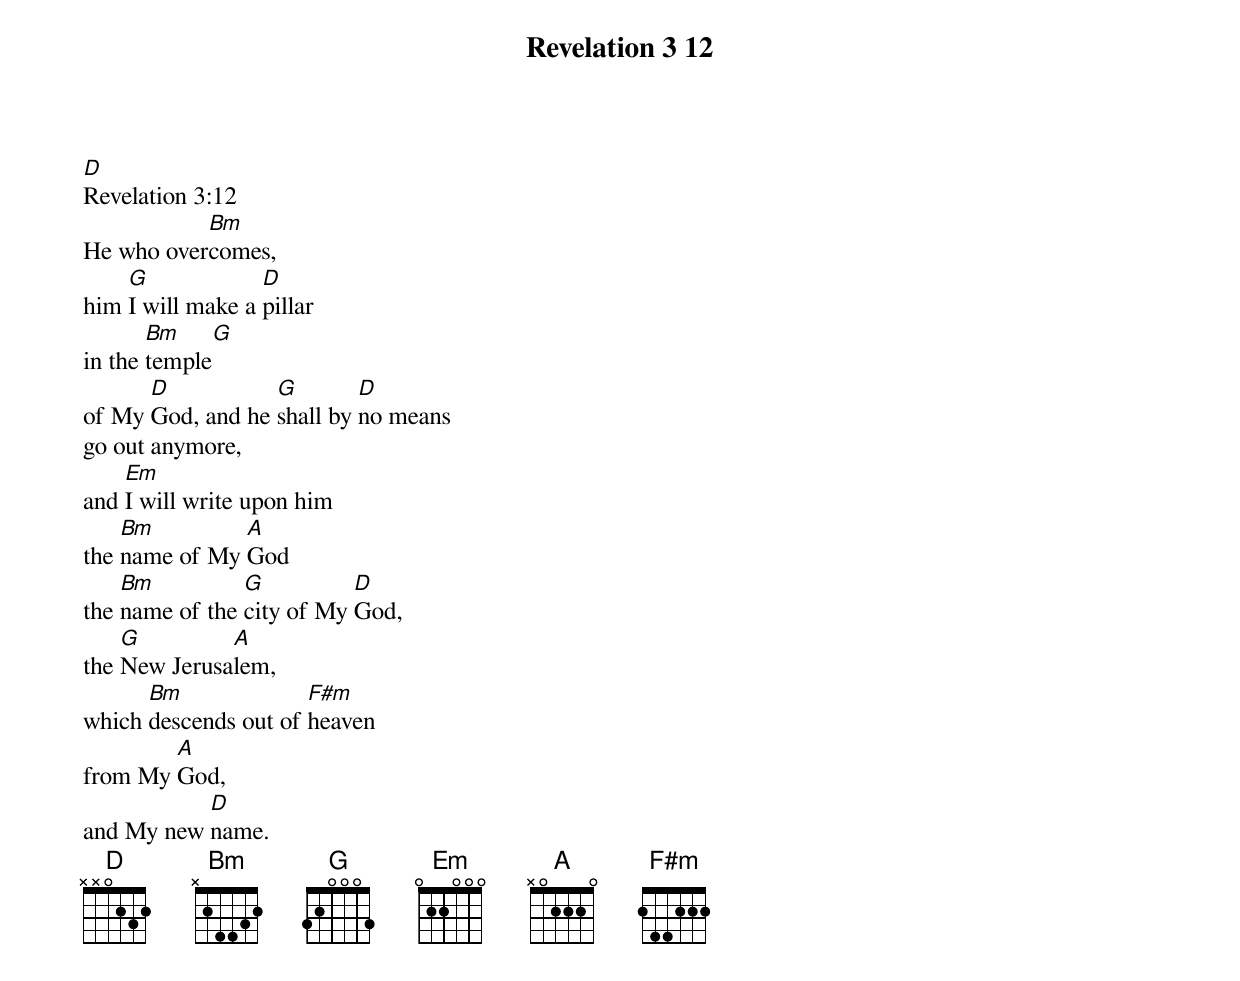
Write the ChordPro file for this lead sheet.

{title: Revelation 3 12}

[D]Revelation 3:12
He who over[Bm]comes,
him [G]I will make a [D]pillar
in the [Bm]temple[G]
of My [D]God, and he [G]shall by [D]no means
go out anymore,
and [Em]I will write upon him
the [Bm]name of My [A]God
the [Bm]name of the [G]city of My [D]God,
the [G]New Jerusa[A]lem,
which [Bm]descends out of [F#m]heaven
from My [A]God,
and My new [D]name.
